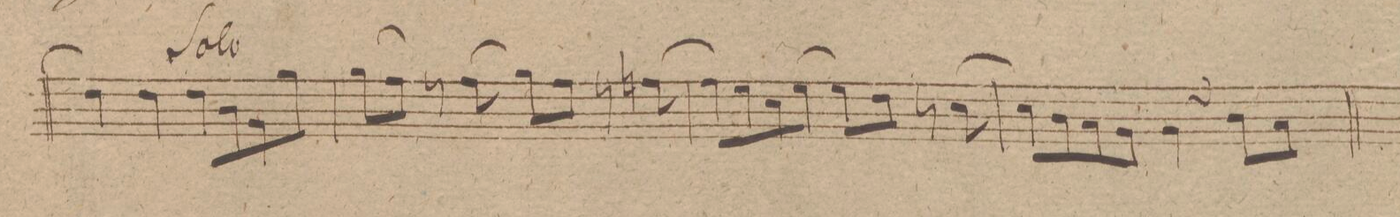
**kern
*I"Oboe 1mo
*clefG2
*k[f#]
*met(c)
*M4/4
4dd\]
4dd
8ddL
8b
8g
8ggJ
=15
(>8ggL
8ff#J)
8r
[8gg
8ggL]
8ff#J
8r
[8ffn
=16
8ffL]
8ee
8cc
[8eeJ
8eeL]
8ddJ
8r
[8cc
=17
8ccL\]
8b
8a
8gJ
4g\sSS
8bL\
8aJ
=18
*-
